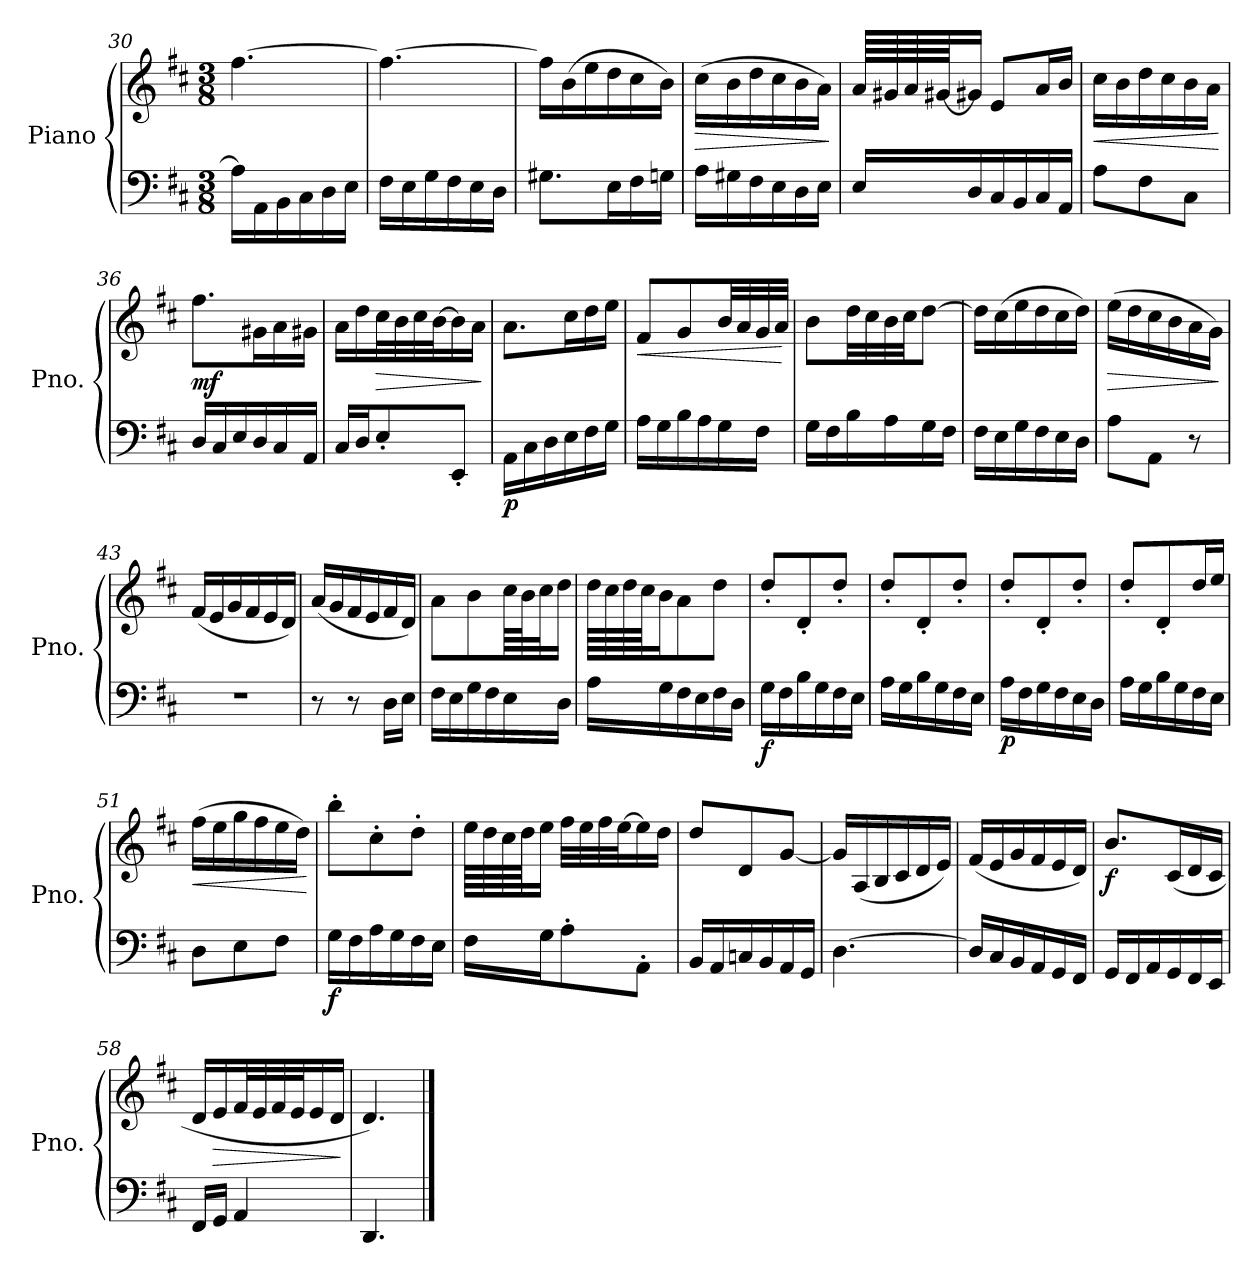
**kern	**kern	**dynam
*part1	*part1	*part1
*staff2	*staff1	*staff1/2
*I"Piano	*	*
*I'Pno.	*	*
*clefF4	*clefG2	*
*k[f#c#]	*k[f#c#]	*
*M3/8	*M3/8	*
=30	=30	=30
16A\LL]	[4.ff#\	.
16AA\	.	.
16BB\	.	.
16C#\	.	.
16D\	.	.
16E\JJ	.	.
=31	=31	=31
16F#\LL	4.ff#\_	.
16E\	.	.
16G\	.	.
16F#\	.	.
16E\	.	.
16D\JJ	.	.
=32	=32	=32
8.G#X\L	16ff#\LL]	.
.	(>16b\	.
.	16ee\	.
16E\L	16dd\	.
16F#\	16cc#\	.
16Gn\JJ	16b\JJ)	.
=33	=33	=33
!	!	!LO:HP:b
16A\LL	(>16cc#\LL	>
16G#X\	16b\	.
16F#\	16dd\	.
16E\	16cc#\	.
16D\	16b\	.
16E\JJ	16a\JJ)	.
.	.	]
!!LO:PB:g=z
=34	=34	=34
16E/LL	64a/LLLL	.
.	64g#X/	.
.	64a/	.
.	[64g#X/JJ	.
16D/	16g#X/JJ]	.
16C#/	8e/L	.
16BB/	.	.
16C#/	16a/L	.
16AA/JJ	16b/JJ	.
=35	=35	=35
!	!	!LO:HP:b
8A\L	16cc#\LL	<
.	16b\	.
8F#\	16dd\	.
.	16cc#\	.
8C#\J	16b\	.
.	16a\JJ	.
.	.	[
=36	=36	=36
!	!	!LO:DY:b
16D/LL	8.ff#\L	mf
16C#/	.	.
16E/	.	.
16D/	16g#X\L	.
16C#/	16a\	.
16AA/JJ	16g#X\JJ	.
=37	=37	=37
16C#/LL	16a\LL	.
16D/J	16dd\	.
!	!	!LO:HP:b
8E'/	32cc#\L	>
.	32b\	.
.	32cc#\	.
.	[32b\J	.
8EE'/J	16b\]	.
.	16a\JJ	.
.	.	]
=38	=38	=38
!	!	!LO:DY:b=2
16AA\LL	8.a\L	p
16C#\	.	.
16D\	.	.
16E\	16cc#\L	.
16F#\	16dd\	.
16G\JJ	16ee\JJ	.
!!LO:PB:g=z
=39	=39	=39
!	!	!LO:HP:b
16A\LL	8f#/L	<
16G\	.	.
16B\	8g/	.
16A\	.	.
16G\	32b/LL	.
.	32a/	.
16F#\JJ	32g/	.
.	32a/JJJ	.
.	.	[
=40	=40	=40
16G\LL	8b\L	.
16F#\	.	.
16B\	32dd\LL	.
.	32cc#\	.
16A\	32b\	.
.	32cc#\JJ	.
16G\	[8dd\J	.
16F#\JJ	.	.
=41	=41	=41
16F#\LL	16dd\LL]	.
16E\	(>16cc#\	.
16G\	16ee\	.
16F#\	16dd\	.
16E\	16cc#\	.
16D\JJ	16dd\JJ)	.
=42	=42	=42
!	!	!LO:HP:b
8A\L	(>16ee\LL	>
.	16dd\	.
8AA\J	16cc#\	.
.	16b\	.
8r	16a\	.
.	16g\JJ)	.
.	.	]
=43	=43	=43
4.r	(<16f#/LL	.
.	16e/	.
.	16g/	.
.	16f#/	.
.	16e/	.
.	16d/JJ)	.
=44	=44	=44
8r	(<16a/LL	.
.	16g/	.
8r	16f#/	.
.	16e/	.
16D\LL	16f#/	.
16E\JJ	16d/JJ)	.
!!LO:PB:g=z
=45	=45	=45
16F#\LL	8a\L	.
16E\	.	.
16G\	8b\	.
16F#\	.	.
16E\	64cc#\LLL	.
.	64b\J	.
.	32cc#\J	.
16D\JJ	16dd\JJ	.
=46	=46	=46
16A\LL	64dd\LLLL	.
.	64cc#\	.
.	64dd\	.
.	64cc#\JJ	.
16G\	16b\J	.
16F#\	8a\	.
16E\	.	.
16F#\	8dd\J	.
16D\JJ	.	.
=47	=47	=47
!	!	!LO:DY:b=2
16G\LL	8dd'/L	f
16F#\	.	.
16B\	8d'/	.
16G\	.	.
16F#\	8dd'/J	.
16E\JJ	.	.
=48	=48	=48
16A\LL	8dd'/L	.
16G\	.	.
16B\	8d'/	.
16G\	.	.
16F#\	8dd'/J	.
16E\JJ	.	.
=49	=49	=49
!	!	!LO:DY:b=2
16A\LL	8dd'/L	p
16F#\	.	.
16G\	8d'/	.
16F#\	.	.
16E\	8dd'/J	.
16D\JJ	.	.
=50	=50	=50
16A\LL	8dd'/L	.
16G\	.	.
16B\	8d'/	.
16G\	.	.
16F#\	16dd/L	.
16E\JJ	16ee/JJ	.
!!LO:LB:g=z
=51	=51	=51
!	!	!LO:HP:b
8D\L	(>16ff#\LL	<
.	16ee\	.
8E\	16gg\	.
.	16ff#\	.
8F#\J	16ee\	.
.	16dd\JJ)	.
.	.	[
=52	=52	=52
!	!	!LO:DY:b=2
16G\LL	8bb'\L	f
16F#\	.	.
16A\	8cc#'\	.
16G\	.	.
16F#\	8dd'\J	.
16E\JJ	.	.
=53	=53	=53
16F#\LL	64ee\LLLL	.
.	64dd\	.
.	64cc#\	.
.	64dd\JJ	.
16G\J	16ee\JJ	.
8A'\	32ff#\LLL	.
.	32ee\	.
.	32ff#\	.
.	[32ee\J	.
8AA'\J	16ee\]	.
.	16dd\JJ	.
=54	=54	=54
16BB/LL	8dd/L	.
16AA/	.	.
16Cn/	8d/	.
16BB/	.	.
16AA/	[8g/J	.
16GG/JJ	.	.
=55	=55	=55
[4.D\	16g/LL]	.
.	(<16A/	.
.	16B/	.
.	16c#/	.
.	16d/	.
.	16e/JJ)	.
=56	=56	=56
16D/LL]	(<16f#/LL	.
16C#/	16e/	.
16BB/	16g/	.
16AA/	16f#/	.
16GG/	16e/	.
16FF#/JJ	16d/JJ)	.
!!LO:LB:g=z
=57	=57	=57
!	!	!LO:DY:b
16GG/LL	8.b/L	f
16FF#/	.	.
16AA/	.	.
16GG/	(<16c#/L	.
16FF#/	16d/	.
16EE/JJ	16c#/JJ	.
=58	=58	=58
16FF#/LL	16d/LL	.
!	!	!LO:HP:b
16GG/JJ	16e/	>
4AA/	32f#/L	.
.	32e/	.
.	32f#/	.
.	32e/J	.
.	16e/	.
.	16d/JJ	.
.	.	]
=59	=59	=59
4.DD/	4.d/)	.
==	==	==
*-	*-	*-
